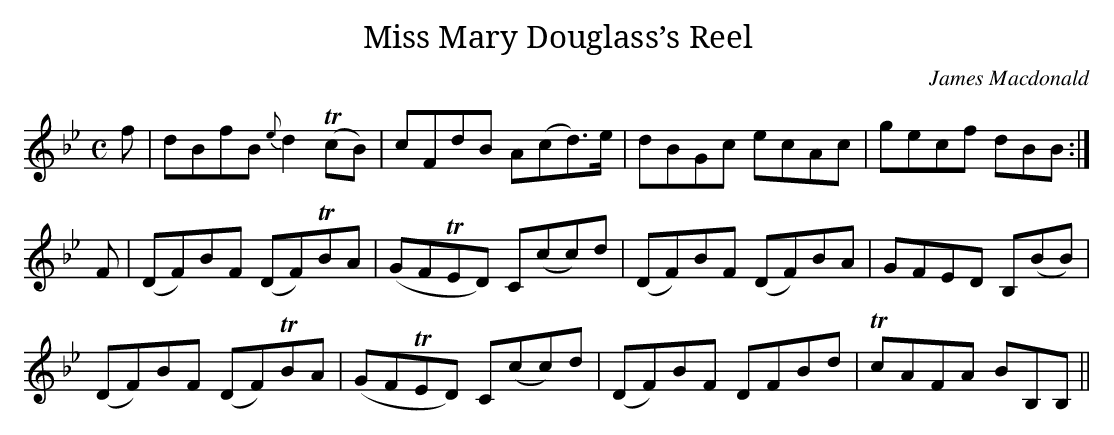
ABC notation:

X:1
T:Miss Mary Douglass’s Reel
M:C
L:1/8
C:James Macdonald
K:Bb
f|dBfB {e}d2 T(cB)|cFdB A(cd>)e|dBGc ecAc|gecf dBB:|
F|(DF)BF (DF)TBA|(GFTED) C(cc)d|(DF)BF (DF)BA|GFED B,(BB)|
(DF)BF (DF)TBA|(GFTED) C(cc)d|(DF)BF DFBd|TcAFA BB,B,||
